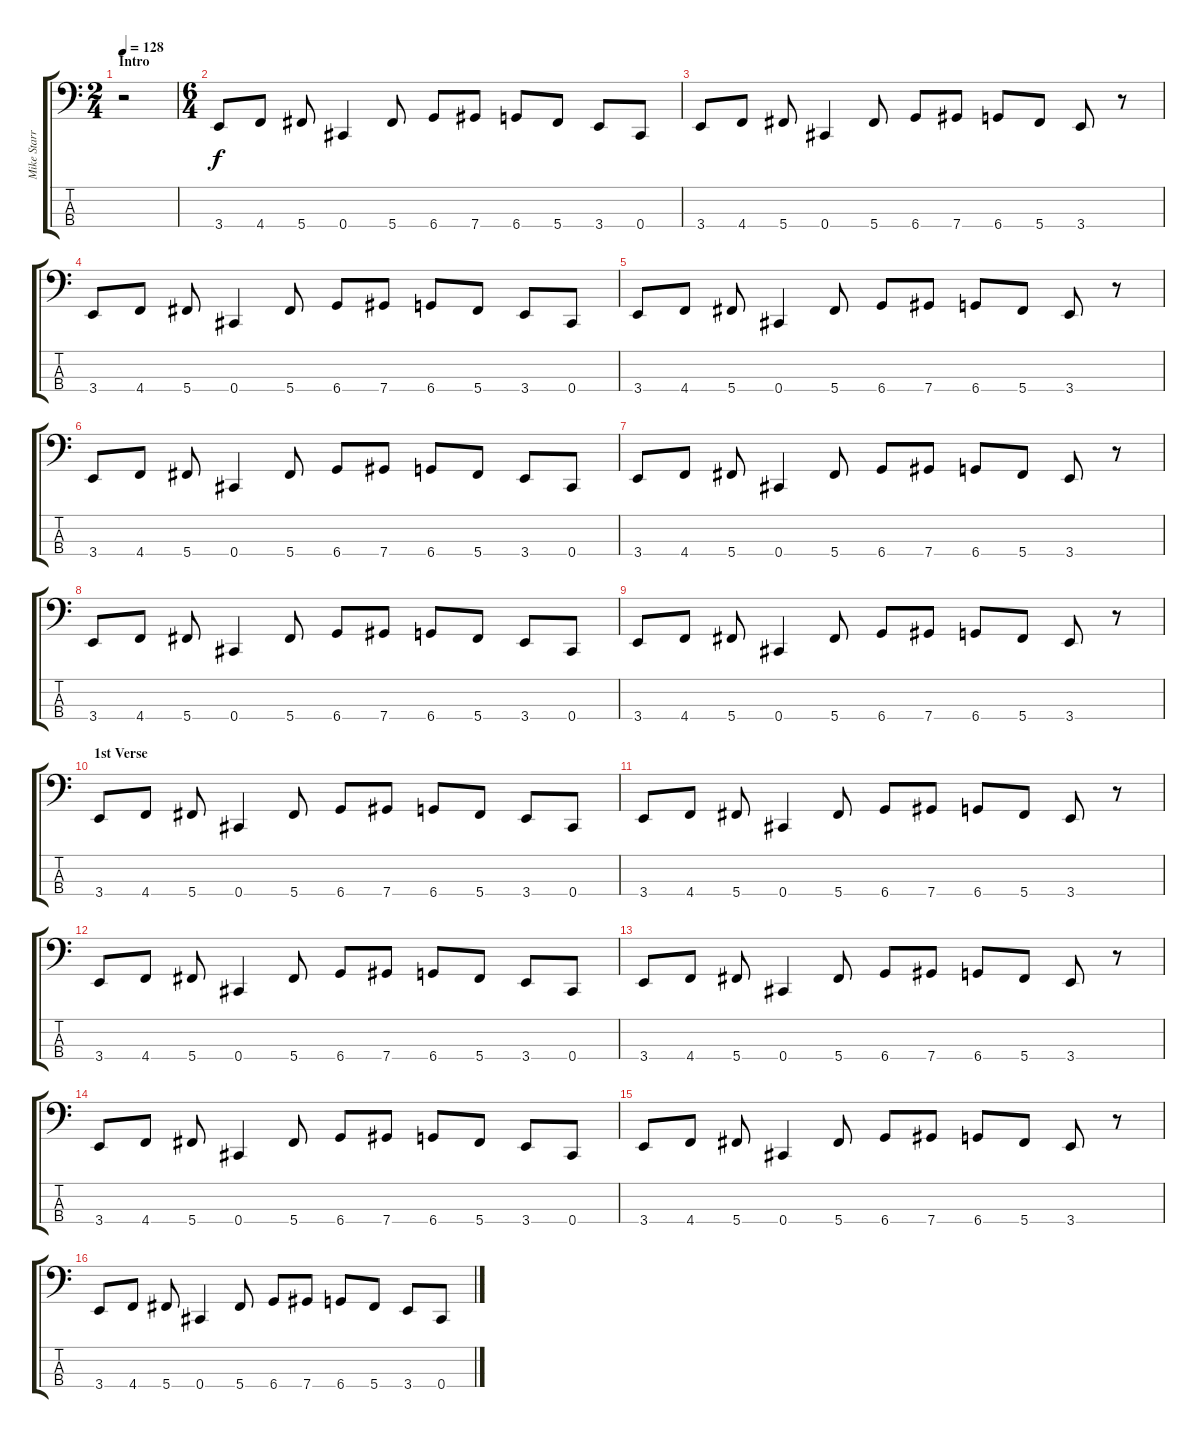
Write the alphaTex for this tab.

\track ("Mike Starr (Bass)" "Mike Starr") {instrument electricbasspick}
\staff {score tabs}
\tuning (Gb2 Db2 Ab1 Db1) {hide}
\ts (2 4)
\section ("" "Intro")
\tempo 128
\clef f4
\ks c
r.2{dy f instrument electricbasspick} |
\ts (6 4)
3.4.8 4.4.8 5.4.8 0.4.4 5.4.8 6.4.8 7.4.8 6.4.8 5.4.8 3.4.8 0.4.8 |
3.4.8 4.4.8 5.4.8 0.4.4 5.4.8 6.4.8 7.4.8 6.4.8 5.4.8 3.4.8 r.8 |
3.4.8 4.4.8 5.4.8 0.4.4 5.4.8 6.4.8 7.4.8 6.4.8 5.4.8 3.4.8 0.4.8 |
3.4.8 4.4.8 5.4.8 0.4.4 5.4.8 6.4.8 7.4.8 6.4.8 5.4.8 3.4.8 r.8 |
3.4.8 4.4.8 5.4.8 0.4.4 5.4.8 6.4.8 7.4.8 6.4.8 5.4.8 3.4.8 0.4.8 |
3.4.8 4.4.8 5.4.8 0.4.4 5.4.8 6.4.8 7.4.8 6.4.8 5.4.8 3.4.8 r.8 |
3.4.8 4.4.8 5.4.8 0.4.4 5.4.8 6.4.8 7.4.8 6.4.8 5.4.8 3.4.8 0.4.8 |
3.4.8 4.4.8 5.4.8 0.4.4 5.4.8 6.4.8 7.4.8 6.4.8 5.4.8 3.4.8 r.8 |
\section ("" "1st Verse")
3.4.8 4.4.8 5.4.8 0.4.4 5.4.8 6.4.8 7.4.8 6.4.8 5.4.8 3.4.8 0.4.8 |
3.4.8 4.4.8 5.4.8 0.4.4 5.4.8 6.4.8 7.4.8 6.4.8 5.4.8 3.4.8 r.8 |
3.4.8 4.4.8 5.4.8 0.4.4 5.4.8 6.4.8 7.4.8 6.4.8 5.4.8 3.4.8 0.4.8 |
3.4.8 4.4.8 5.4.8 0.4.4 5.4.8 6.4.8 7.4.8 6.4.8 5.4.8 3.4.8 r.8 |
3.4.8 4.4.8 5.4.8 0.4.4 5.4.8 6.4.8 7.4.8 6.4.8 5.4.8 3.4.8 0.4.8 |
3.4.8 4.4.8 5.4.8 0.4.4 5.4.8 6.4.8 7.4.8 6.4.8 5.4.8 3.4.8 r.8 |
3.4.8 4.4.8 5.4.8 0.4.4 5.4.8 6.4.8 7.4.8 6.4.8 5.4.8 3.4.8 0.4.8
